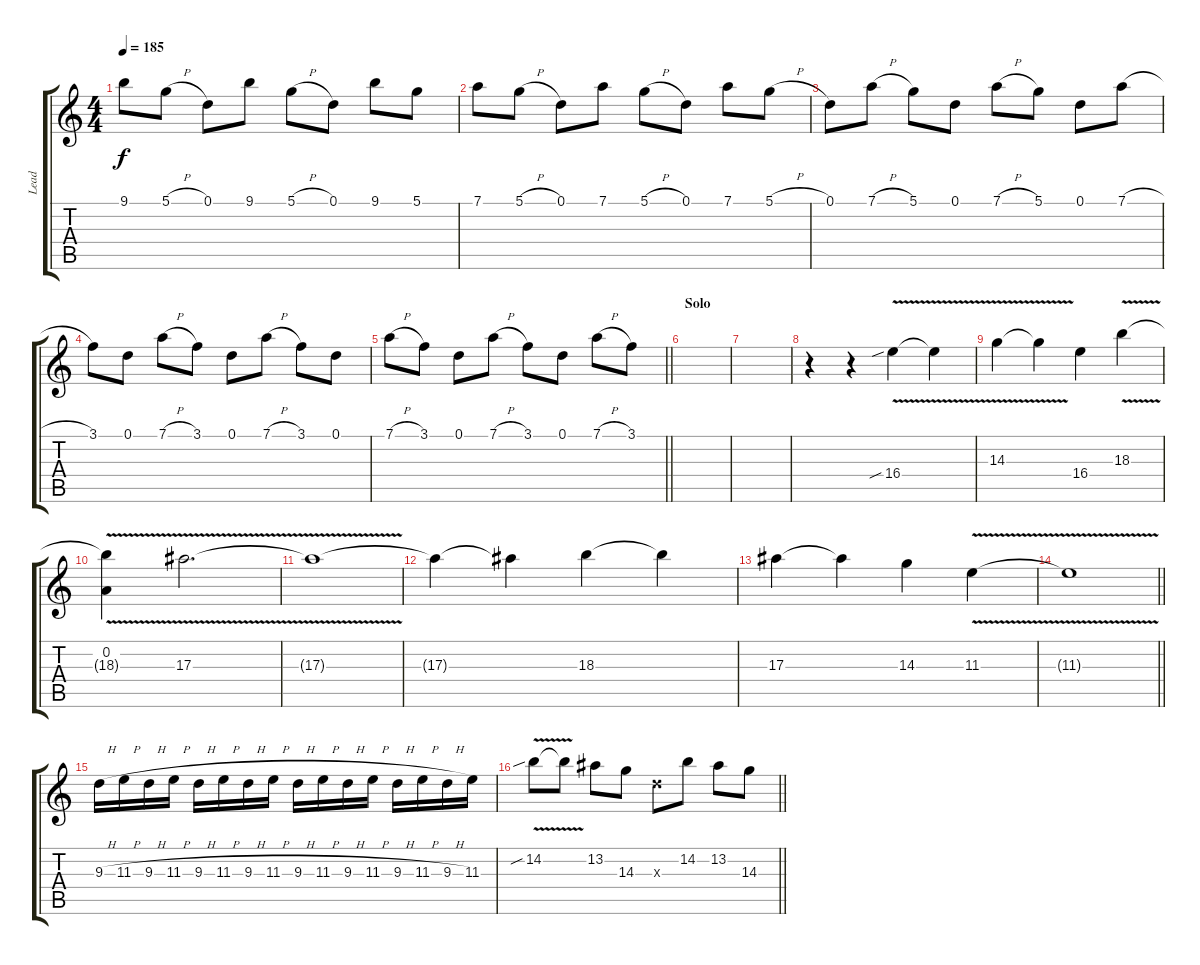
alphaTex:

\track ("Lead" "Lead") {instrument distortionguitar}
\staff {score tabs}
\tuning (D4 A3 F3 C3 G2 D2) {hide}
\ts (4 4)
\tempo 185
\clef g2
\ks c
9.1.8{dy f} 5.1{h}.8 0.1.8 9.1.8 5.1{h}.8 0.1.8 9.1.8 5.1.8 |
7.1.8 5.1{h}.8 0.1.8 7.1.8 5.1{h}.8 0.1.8 7.1.8 5.1{h}.8 |
0.1.8 7.1{h}.8 5.1.8 0.1.8 7.1{h}.8 5.1.8 0.1.8 7.1{h}.8 |
3.1.8 0.1.8 7.1{h}.8 3.1.8 0.1.8 7.1{h}.8 3.1.8 0.1.8 |
\barLineRight lightlight
7.1{h}.8 3.1.8 0.1.8 7.1{h}.8 3.1.8 0.1.8 7.1{h}.8 3.1.8 |
\section ("" "Solo")
|
|
r.4 r.4 16.4{v sib}.4 16.4{t}.4 |
14.3{v}.4 14.3{t}.4 16.4.4 18.3{v}.4 |
(0.2 18.3{t}).4 17.3{v}.2{d} |
17.3{t}.1 |
17.3{t}.4 17.3{t}.4 18.3.4 18.3{t}.4 |
17.3.4 17.3{t}.4 14.3.4 11.3{v}.4 |
\barLineRight lightlight
11.3{t}.1 |
9.3{h}.16 11.3{h}.16 9.3{h}.16 11.3{h}.16 9.3{h}.16 11.3{h}.16 9.3{h}.16 11.3{h}.16 9.3{h}.16 11.3{h}.16 9.3{h}.16 11.3{h}.16 9.3{h}.16 11.3{h}.16 9.3{h}.16 11.3.16 |
\barLineRight lightlight
14.2{v sib}.8 14.2{t}.8 13.2.8 14.3.8 9.3{x}.8 14.2.8 13.2.8 14.3.8
